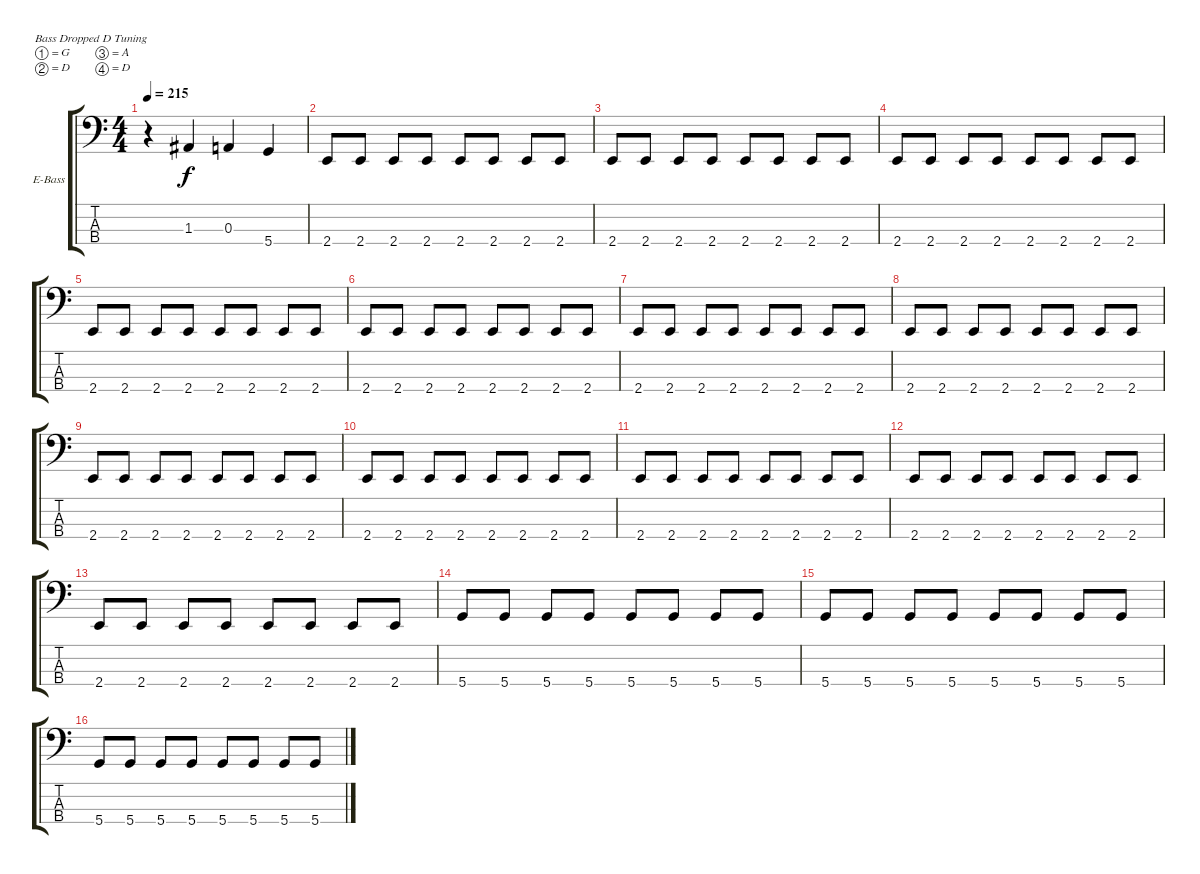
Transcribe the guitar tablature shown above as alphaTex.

\bracketExtendMode groupsimilarinstruments
\firstSystemTrackNameOrientation horizontal
\otherSystemsTrackNameOrientation horizontal
\track ("Bass guitar (Oliver)" "E-Bass") {instrument electricbassfinger}
\staff {score tabs}
\tuning (G2 D2 A1 D1)
\ts (4 4)
\tempo 215
\clef f4
\ks c
r.4{dy f} 1.3.4 0.3.4 5.4.4 |
2.4.8 2.4.8 2.4.8 2.4.8 2.4.8 2.4.8 2.4.8 2.4.8 |
2.4.8 2.4.8 2.4.8 2.4.8 2.4.8 2.4.8 2.4.8 2.4.8 |
2.4.8 2.4.8 2.4.8 2.4.8 2.4.8 2.4.8 2.4.8 2.4.8 |
2.4.8 2.4.8 2.4.8 2.4.8 2.4.8 2.4.8 2.4.8 2.4.8 |
2.4.8 2.4.8 2.4.8 2.4.8 2.4.8 2.4.8 2.4.8 2.4.8 |
2.4.8 2.4.8 2.4.8 2.4.8 2.4.8 2.4.8 2.4.8 2.4.8 |
2.4.8 2.4.8 2.4.8 2.4.8 2.4.8 2.4.8 2.4.8 2.4.8 |
2.4.8 2.4.8 2.4.8 2.4.8 2.4.8 2.4.8 2.4.8 2.4.8 |
2.4.8 2.4.8 2.4.8 2.4.8 2.4.8 2.4.8 2.4.8 2.4.8 |
2.4.8 2.4.8 2.4.8 2.4.8 2.4.8 2.4.8 2.4.8 2.4.8 |
2.4.8 2.4.8 2.4.8 2.4.8 2.4.8 2.4.8 2.4.8 2.4.8 |
2.4.8 2.4.8 2.4.8 2.4.8 2.4.8 2.4.8 2.4.8 2.4.8 |
5.4.8 5.4.8 5.4.8 5.4.8 5.4.8 5.4.8 5.4.8 5.4.8 |
5.4.8 5.4.8 5.4.8 5.4.8 5.4.8 5.4.8 5.4.8 5.4.8 |
5.4.8 5.4.8 5.4.8 5.4.8 5.4.8 5.4.8 5.4.8 5.4.8
